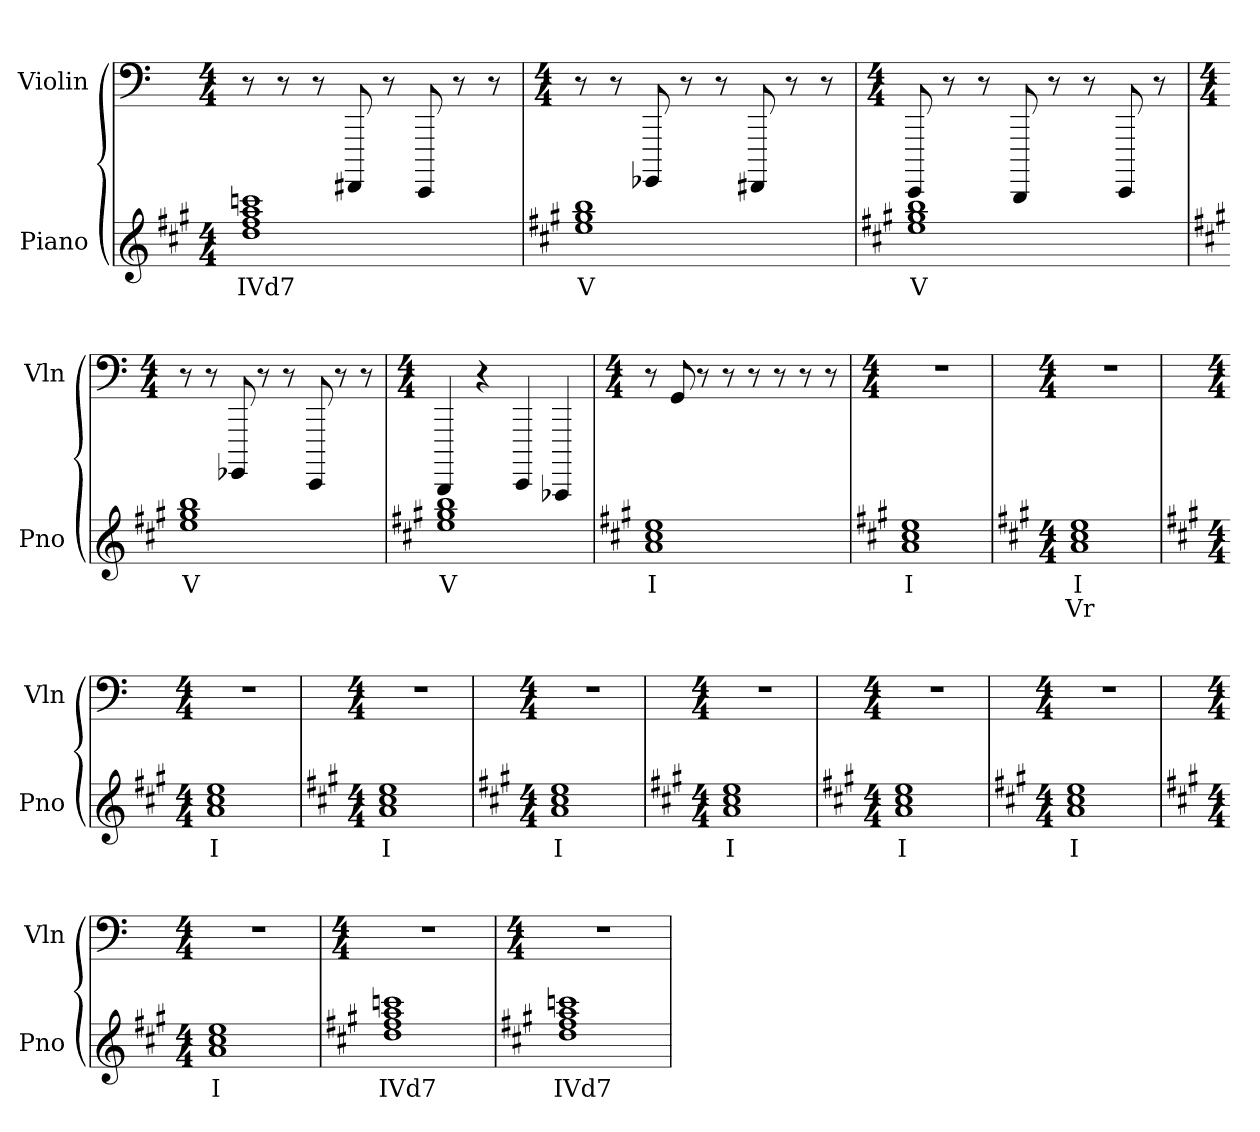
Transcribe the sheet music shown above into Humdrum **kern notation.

**kern	**text	**text	**kern
*part2	*part2	*part2	*part1
*staff2	*staff2	*staff2	*staff1
*I"Piano	*	*	*I"Violin
*I'Pno	*	*	*I'Vln
*k[f#c#g#]	*	*	*
*A:	*	*	*
*M4/4	*	*	*M4/4
=	=	=	=
1dd 1ff# 1aa 1cccn	IVd7	.	8r
.	.	.	8r
.	.	.	8r
.	.	.	8FFFF#X
.	.	.	8r
.	.	.	8EEEE
.	.	.	8r
.	.	.	8r
=	=	=	=
*k[f#c#g#]	*	*	*
*A:	*	*	*
*	*	*	*M4/4
1ee 1gg# 1bb	V	.	8r
.	.	.	8r
.	.	.	8GGGG-X
.	.	.	8r
.	.	.	8r
.	.	.	8FFFF#X
.	.	.	8r
.	.	.	8r
=	=	=	=
*k[f#c#g#]	*	*	*
*A:	*	*	*
*	*	*	*M4/4
1ee 1gg# 1bb	V	.	8EEEE
.	.	.	8r
.	.	.	8r
.	.	.	8DDDD
.	.	.	8r
.	.	.	8r
.	.	.	8EEEE
.	.	.	8r
=	=	=	=
*k[f#c#g#]	*	*	*
*A:	*	*	*
*	*	*	*M4/4
1ee 1gg# 1bb	V	.	8r
.	.	.	8r
.	.	.	8GGGG-X
.	.	.	8r
.	.	.	8r
.	.	.	8EEEE
.	.	.	8r
.	.	.	8r
=	=	=	=
*k[f#c#g#]	*	*	*
*A:	*	*	*
*	*	*	*M4/4
1ee 1gg# 1bb	V	.	4DDDD
.	.	.	4r
.	.	.	4EEEE
.	.	.	4CCCC-X
=	=	=	=
*k[f#c#g#]	*	*	*
*A:	*	*	*
*	*	*	*M4/4
1a 1cc# 1ee	I	.	8r
.	.	.	8AAAAA
.	.	.	8r
.	.	.	8r
.	.	.	8r
.	.	.	8r
.	.	.	8r
.	.	.	8r
=	=	=	=
*k[f#c#g#]	*	*	*
*A:	*	*	*
*	*	*	*M4/4
1a 1cc# 1ee	I	.	1r
=	=	=	=
*k[f#c#g#]	*	*	*
*A:	*	*	*
*M4/4	*	*	*M4/4
1a 1cc# 1ee	I	Vr	1r
=	=	=	=
*k[f#c#g#]	*	*	*
*A:	*	*	*
*M4/4	*	*	*M4/4
1a 1cc# 1ee	I	.	1r
=	=	=	=
*k[f#c#g#]	*	*	*
*A:	*	*	*
*M4/4	*	*	*M4/4
1a 1cc# 1ee	I	.	1r
=	=	=	=
*k[f#c#g#]	*	*	*
*A:	*	*	*
*M4/4	*	*	*M4/4
1a 1cc# 1ee	I	.	1r
=	=	=	=
*k[f#c#g#]	*	*	*
*A:	*	*	*
*M4/4	*	*	*M4/4
1a 1cc# 1ee	I	.	1r
=	=	=	=
*k[f#c#g#]	*	*	*
*A:	*	*	*
*M4/4	*	*	*M4/4
1a 1cc# 1ee	I	.	1r
=	=	=	=
*k[f#c#g#]	*	*	*
*A:	*	*	*
*M4/4	*	*	*M4/4
1a 1cc# 1ee	I	.	1r
=	=	=	=
*k[f#c#g#]	*	*	*
*A:	*	*	*
*M4/4	*	*	*M4/4
1a 1cc# 1ee	I	.	1r
=	=	=	=
*k[f#c#g#]	*	*	*
*A:	*	*	*
*	*	*	*M4/4
1dd 1ff# 1aa 1cccn	IVd7	.	1r
=	=	=	=
*k[f#c#g#]	*	*	*
*A:	*	*	*
*	*	*	*M4/4
1dd 1ff# 1aa 1cccn	IVd7	.	1r
=	=	=	=
*-	*-	*-	*-
